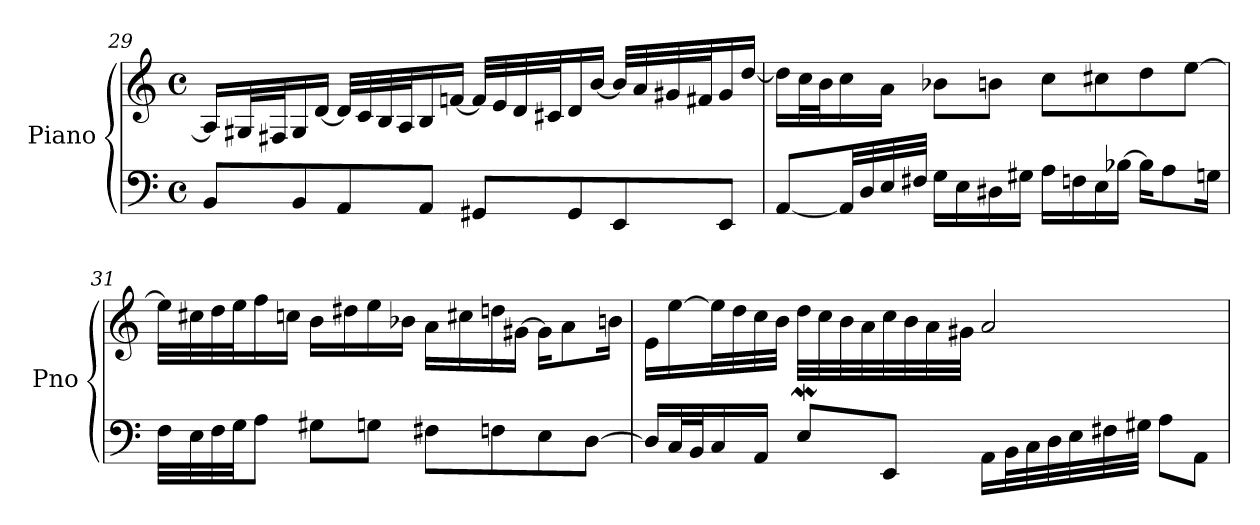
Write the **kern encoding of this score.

**kern	**kern
*part1	*part1
*staff2	*staff1
*I"Piano	*
*I'Pno	*
!!LO:LB:g=z
*clefF4	*clefG2
*k[]	*k[]
*M4/4	*M4/4
*met(c)	*met(c)
=29	=29
8BB/L	16A/LL]
.	32G#X/L
.	32F#X/J
8BB/	16G#/
.	[16d/JJ
8AA/	32d/LLL]
.	32c/
.	32B/
.	32A/J
8AA/J	16B/
.	[16fn/JJ
8GG#X/L	32f/LLL]
.	32e/
.	32d/
.	32c#X/J
8GG#/	16d/
.	[16b/JJ
8EE/	32b/LLL]
.	32a/
.	32g#X/
.	32f#X/J
8EE/J	16g#/
.	[16dd/JJ
=30	=30
[8AA/L	16dd\LL]
.	32cc\L
.	32b\J
32AA/LL]	16cc\
32D/	.
32E/	16a\JJ
32F#X/JJJ	.
16G\LL	8b-X\L
16E\	.
16D#X\	8bn\J
16G#X\JJ	.
16A\LL	8cc\L
16Fn\	.
16E\	8cc#X\
[16B-X\JJ	.
16B-\KL]	8dd\
8A\	.
.	[8ee\J
16Gn\Jk	.
!!LO:LB:g=z
=31	=31
32F\LLL	32ee\LLL]
32E\	32cc#X\
32F\	32dd\
32G\JJ	32ee\J
8A\J	16ff\
.	16ccn\JJ
8G#X\L	16b\LL
.	16dd#X\
8Gn\J	16ee\
.	16b-X\JJ
8F#X\L	16a\LL
.	16cc#X\
8Fn\	16ddn\
.	[16g#X\JJ
8E\	16g#\KL]
.	8a\
[8D\J	.
.	16bn\Jk
=32	=32
16D/LL]	16e\LL
32C/L	[16ee\
32BB/J	.
16C/	32ee\L]
.	32dd\
16AA/JJ	32cc\
.	32b\JJJ
8EW/L	32dd\LLL
.	32cc\
.	32b\
.	32a\
8EE/J	32cc\
.	32b\
.	32a\
.	32g#X\JJJ
16AA\LL	2a/
32BB\L	.
32C\	.
32D\	.
32E\	.
32F#X\	.
32G#X\JJJ	.
8A\L	.
8AA\J	.
=	=
*-	*-
